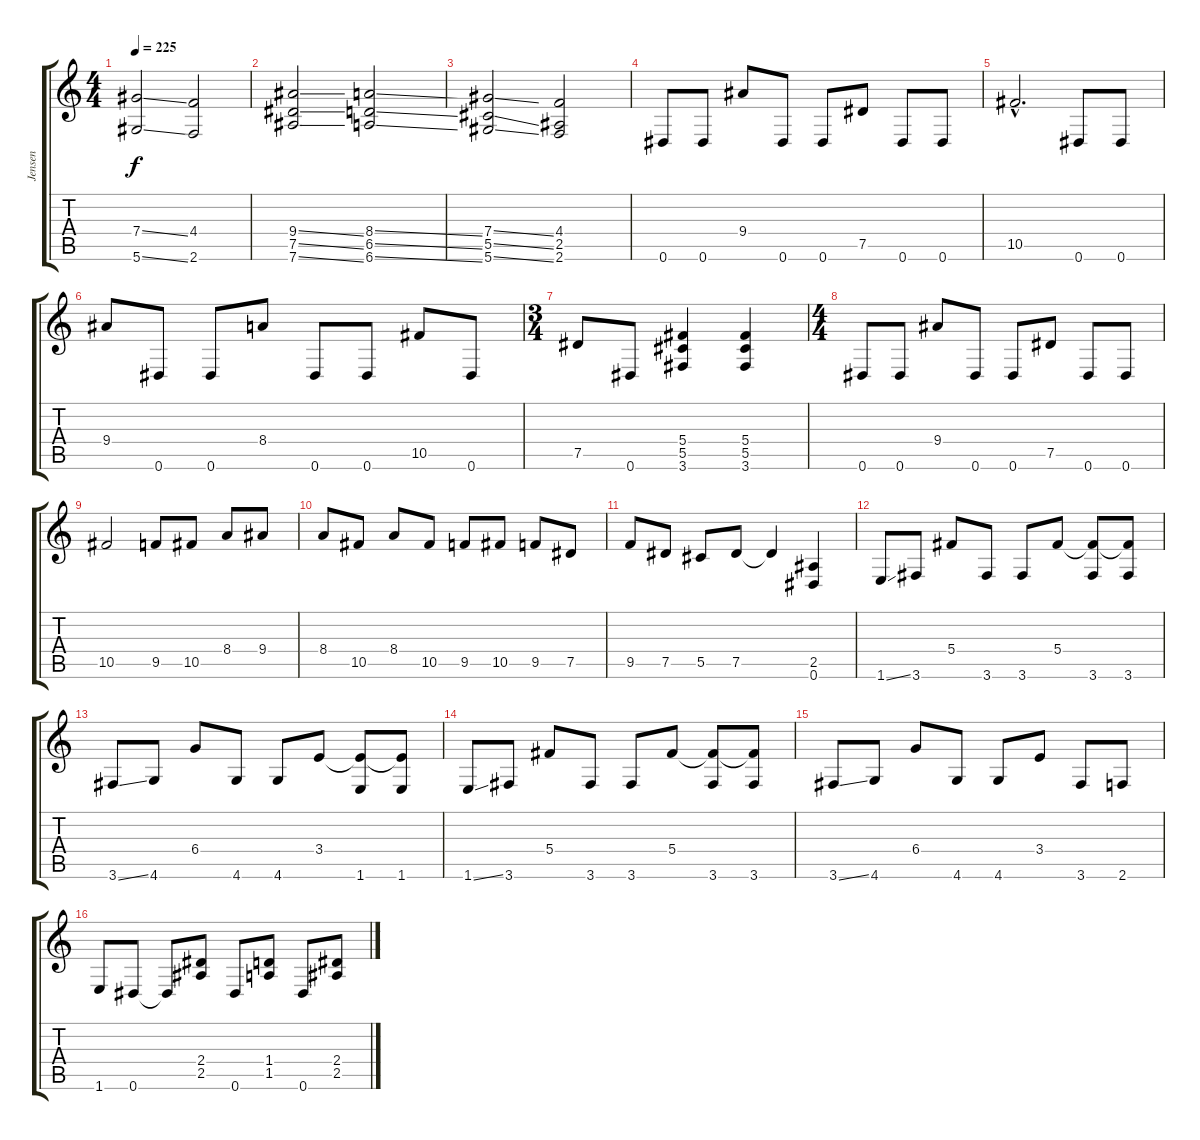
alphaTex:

\track ("Jensen" "Jensen") {instrument distortionguitar}
\staff {score tabs}
\tuning (Eb4 Bb3 Gb3 Db3 Ab2 Eb2) {hide}
\ts (4 4)
\tempo 225
\clef g2
\ks c
(7.4{ss} 5.6{ss}).2{dy f} (4.4 2.6).2 |
(9.4{ss} 7.5{ss} 7.6{ss}).2 (8.4{ss} 6.5{ss} 6.6{ss}).2 |
(7.4{ss} 5.5{ss} 5.6{ss}).2 (4.4 2.5 2.6).2 |
0.6.8 0.6.8 9.4.8 0.6.8 0.6.8 7.5.8 0.6.8 0.6.8 |
10.5{hac}.2{d} 0.6.8 0.6.8 |
9.4.8 0.6.8 0.6.8 8.4.8 0.6.8 0.6.8 10.5.8 0.6.8 |
\ts (3 4)
7.5.8 0.6.8 (5.4 5.5 3.6).4 (5.4 5.5 3.6).4 |
\ts (4 4)
0.6.8 0.6.8 9.4.8 0.6.8 0.6.8 7.5.8 0.6.8 0.6.8 |
10.5.2 9.5.8 10.5.8 8.4.8 9.4.8 |
8.4.8 10.5.8 8.4.8 10.5.8 9.5.8 10.5.8 9.5.8 7.5.8 |
9.5.8 7.5.8 5.5.8 7.5.8 7.5{t}.4 (2.5 0.6).4 |
1.6{ss}.8 3.6.8 5.4.8 3.6.8 3.6.8 5.4.8 (5.4{t} 3.6).8 (5.4{t} 3.6).8 |
3.6{ss}.8 4.6.8 6.4.8 4.6.8 4.6.8 3.4.8 (3.4{t} 1.6).8 (3.4{t} 1.6).8 |
1.6{ss}.8 3.6.8 5.4.8 3.6.8 3.6.8 5.4.8 (5.4{t} 3.6).8 (5.4{t} 3.6).8 |
3.6{ss}.8 4.6.8 6.4.8 4.6.8 4.6.8 3.4.8 3.6.8 2.6.8 |
1.6.8 0.6.8 0.6{t}.8 (2.4 2.5).8 0.6.8 (1.4 1.5).8 0.6.8 (2.4 2.5).8
